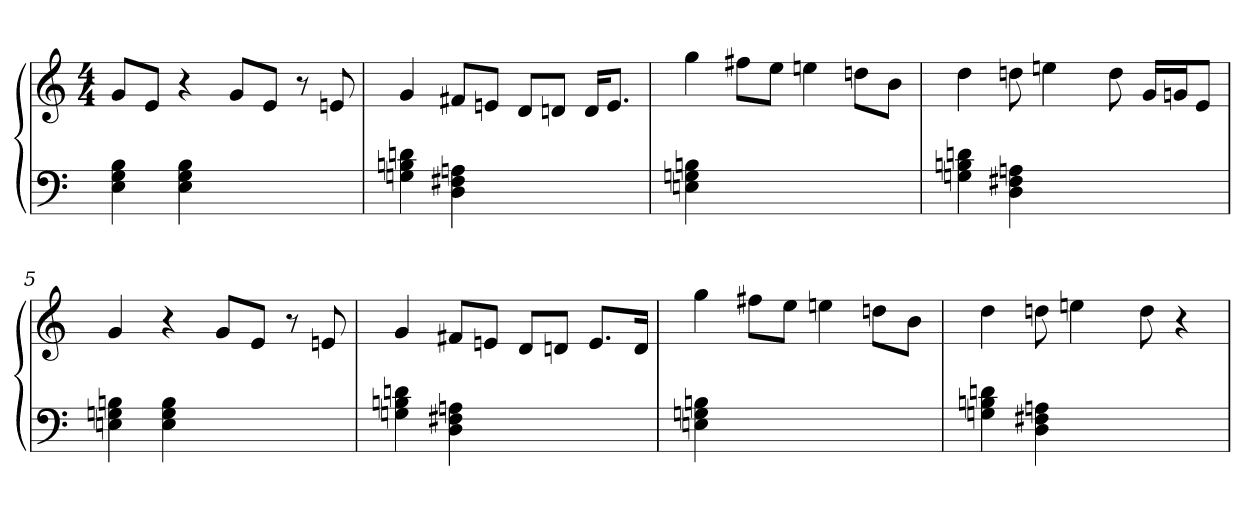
**kern	**kern
*part2	*part1
*staff2	*staff1
*	*M4/4
=1	=1
4E 4G 4B	8gL
.	8eJ
4E 4G 4B	4r
2ryy	8gL
.	8eJ
.	8r
.	8en
=2	=2
4Gn 4Bn 4dn	4g
4D 4F#X 4An	8f#XL
.	8enJ
2ryy	8dL
.	8dnJ
.	16dKL
.	8.eJ
=3	=3
4En 4Gn 4Bn	4gg
2.ryy	8ff#XL
.	8eeJ
.	4een
.	8ddnL
.	8bJ
=4	=4
4Gn 4Bn 4dn	4dd
4D 4F#X 4An	8ddn
.	4een
2ryy	.
.	8dd
.	16gLL
.	16gnJ
.	8eJ
=5	=5
4En 4Gn 4Bn	4g
4E 4G 4B	4r
2ryy	8gL
.	8eJ
.	8r
.	8en
=6	=6
4Gn 4Bn 4dn	4g
4D 4F#X 4An	8f#XL
.	8enJ
2ryy	8dL
.	8dnJ
.	8.eL
.	16dJk
=7	=7
4En 4Gn 4Bn	4gg
2.ryy	8ff#XL
.	8eeJ
.	4een
.	8ddnL
.	8bJ
=8	=8
4Gn 4Bn 4dn	4dd
4D 4F#X 4An	8ddn
.	4een
2ryy	.
.	8dd
.	4r
=	=
*-	*-
